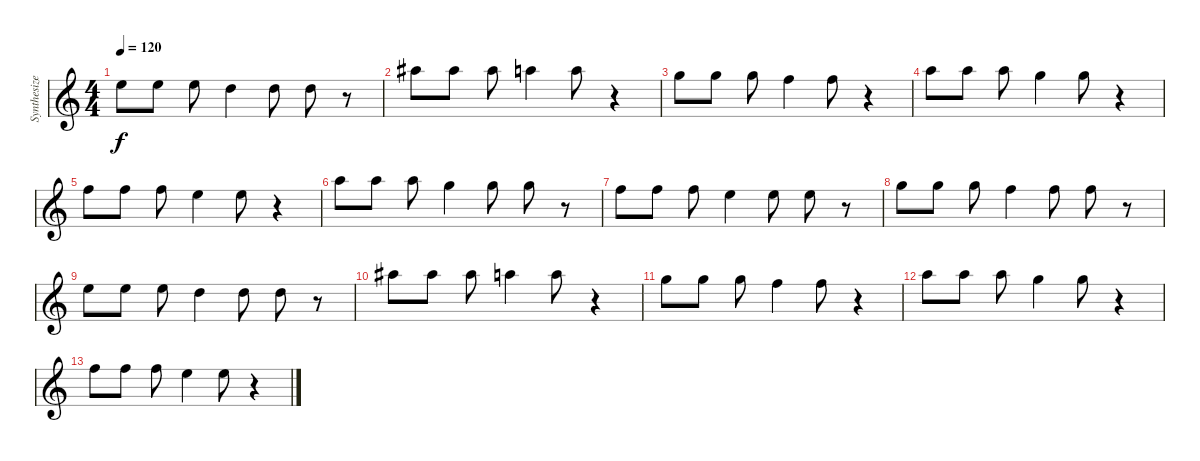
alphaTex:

\track ("Synthesizer" "Synthesize") {instrument pad2warm}
\staff {score}
\tuning (E4 B3 G3 D3 A2 E2 B1) {hide}
\ts (4 4)
\tempo 120
\clef g2
\ks c
12.1.8{dy f} 12.1.8 12.1.8 10.1.4 10.1.8 10.1.8 r.8 |
18.1.8 18.1.8 18.1.8 17.1.4 17.1.8 r.4 |
15.1.8 15.1.8 15.1.8 13.1.4 13.1.8 r.4 |
17.1.8 17.1.8 17.1.8 15.1.4 15.1.8 r.4 |
13.1.8 13.1.8 13.1.8 12.1.4 12.1.8 r.4 |
17.1.8 17.1.8 17.1.8 15.1.4 15.1.8 15.1.8 r.8 |
13.1.8 13.1.8 13.1.8 12.1.4 12.1.8 12.1.8 r.8 |
15.1.8 15.1.8 15.1.8 13.1.4 13.1.8 13.1.8 r.8 |
12.1.8 12.1.8 12.1.8 10.1.4 10.1.8 10.1.8 r.8 |
18.1.8 18.1.8 18.1.8 17.1.4 17.1.8 r.4 |
15.1.8 15.1.8 15.1.8 13.1.4 13.1.8 r.4 |
17.1.8 17.1.8 17.1.8 15.1.4 15.1.8 r.4 |
13.1.8 13.1.8 13.1.8 12.1.4 12.1.8 r.4
